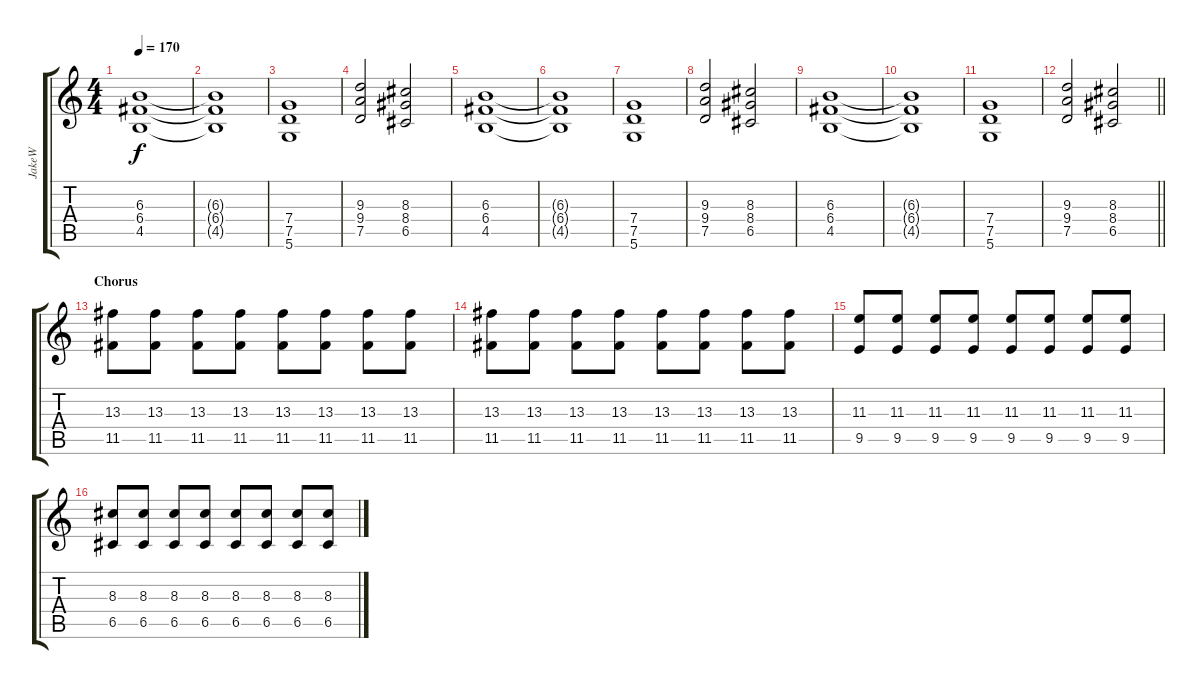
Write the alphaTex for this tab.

\track ("JakeW" "JakeW") {instrument distortionguitar}
\staff {score tabs}
\tuning (D4 A3 F3 C3 G2 D2) {hide}
\ts (4 4)
\tempo 170
\clef g2
\ks c
(6.3 6.4 4.5).1{dy f} |
(6.3{t} 6.4{t} 4.5{t}).1 |
(7.4 7.5 5.6).1 |
(9.3 9.4 7.5).2 (8.3 8.4 6.5).2 |
(6.3 6.4 4.5).1 |
(6.3{t} 6.4{t} 4.5{t}).1 |
(7.4 7.5 5.6).1 |
(9.3 9.4 7.5).2 (8.3 8.4 6.5).2 |
(6.3 6.4 4.5).1 |
(6.3{t} 6.4{t} 4.5{t}).1 |
(7.4 7.5 5.6).1 |
\barLineRight lightlight
(9.3 9.4 7.5).2 (8.3 8.4 6.5).2 |
\section ("" "Chorus")
(13.3 11.5).8 (13.3 11.5).8 (13.3 11.5).8 (13.3 11.5).8 (13.3 11.5).8 (13.3 11.5).8 (13.3 11.5).8 (13.3 11.5).8 |
(13.3 11.5).8 (13.3 11.5).8 (13.3 11.5).8 (13.3 11.5).8 (13.3 11.5).8 (13.3 11.5).8 (13.3 11.5).8 (13.3 11.5).8 |
(11.3 9.5).8 (11.3 9.5).8 (11.3 9.5).8 (11.3 9.5).8 (11.3 9.5).8 (11.3 9.5).8 (11.3 9.5).8 (11.3 9.5).8 |
(8.3 6.5).8 (8.3 6.5).8 (8.3 6.5).8 (8.3 6.5).8 (8.3 6.5).8 (8.3 6.5).8 (8.3 6.5).8 (8.3 6.5).8
